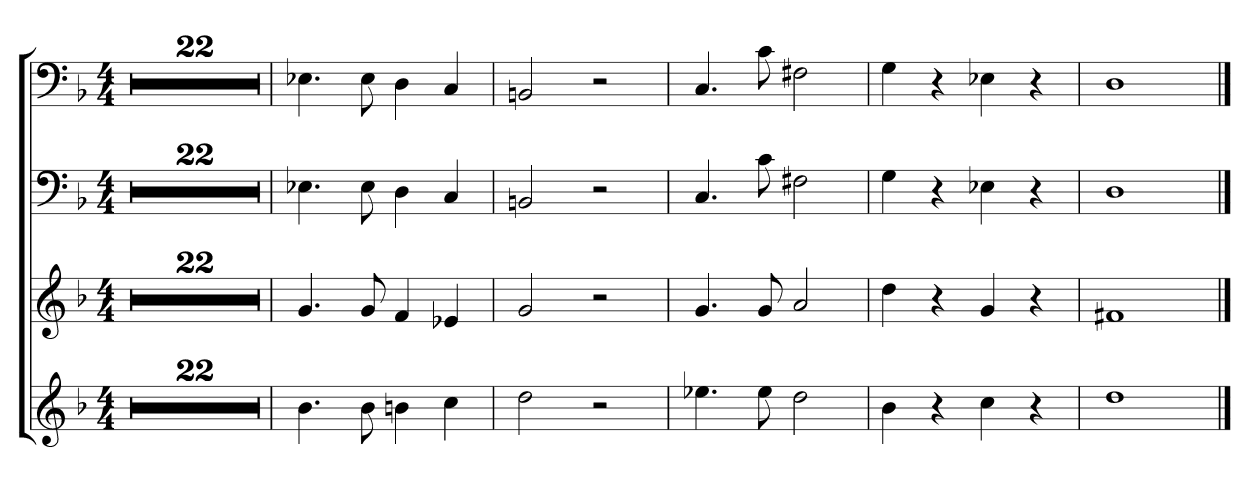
**kern	**kern	**kern	**kern
*part4	*part3	*part2	*part1
*staff4	*staff3	*staff2	*staff1
*k[b-]	*k[b-]	*k[b-]	*k[b-]
*d:	*d:	*d:	*d:
*M4/4	*M4/4	*M4/4	*M4/4
=1	=1	=1	=1
1r	1r	1r	1r
=2	=2	=2	=2
1r	1r	1r	1r
=3	=3	=3	=3
1r	1r	1r	1r
=4	=4	=4	=4
1r	1r	1r	1r
=5	=5	=5	=5
1r	1r	1r	1r
=6	=6	=6	=6
1r	1r	1r	1r
=7	=7	=7	=7
1r	1r	1r	1r
=8	=8	=8	=8
1r	1r	1r	1r
=9	=9	=9	=9
1r	1r	1r	1r
=10	=10	=10	=10
1r	1r	1r	1r
=11	=11	=11	=11
1r	1r	1r	1r
=12	=12	=12	=12
1r	1r	1r	1r
=13	=13	=13	=13
1r	1r	1r	1r
=14	=14	=14	=14
1r	1r	1r	1r
=15	=15	=15	=15
1r	1r	1r	1r
=16	=16	=16	=16
1r	1r	1r	1r
=17	=17	=17	=17
1r	1r	1r	1r
=18	=18	=18	=18
1r	1r	1r	1r
=19	=19	=19	=19
1r	1r	1r	1r
=20	=20	=20	=20
1r	1r	1r	1r
=21	=21	=21	=21
1r	1r	1r	1r
=22	=22	=22	=22
1r	1r	1r	1r
=23	=23	=23	=23
4.b-	4.g	4.E-X	4.E-X
8b-	8g	8E-	8E-
4bn	4f	4D	4D
4cc	4e-X	4C	4C
=24	=24	=24	=24
2dd	2g	2BBn	2BBn
2r	2r	2r	2r
=25	=25	=25	=25
4.ee-X	4.g	4.C	4.C
8ee-	8g	8c	8c
2dd	2a	2F#X	2F#X
=26	=26	=26	=26
4b-	4dd	4G	4G
4r	4r	4r	4r
4cc	4g	4E-X	4E-X
4r	4r	4r	4r
=27	=27	=27	=27
1dd	1f#X	1D	1D
==	==	==	==
*-	*-	*-	*-
